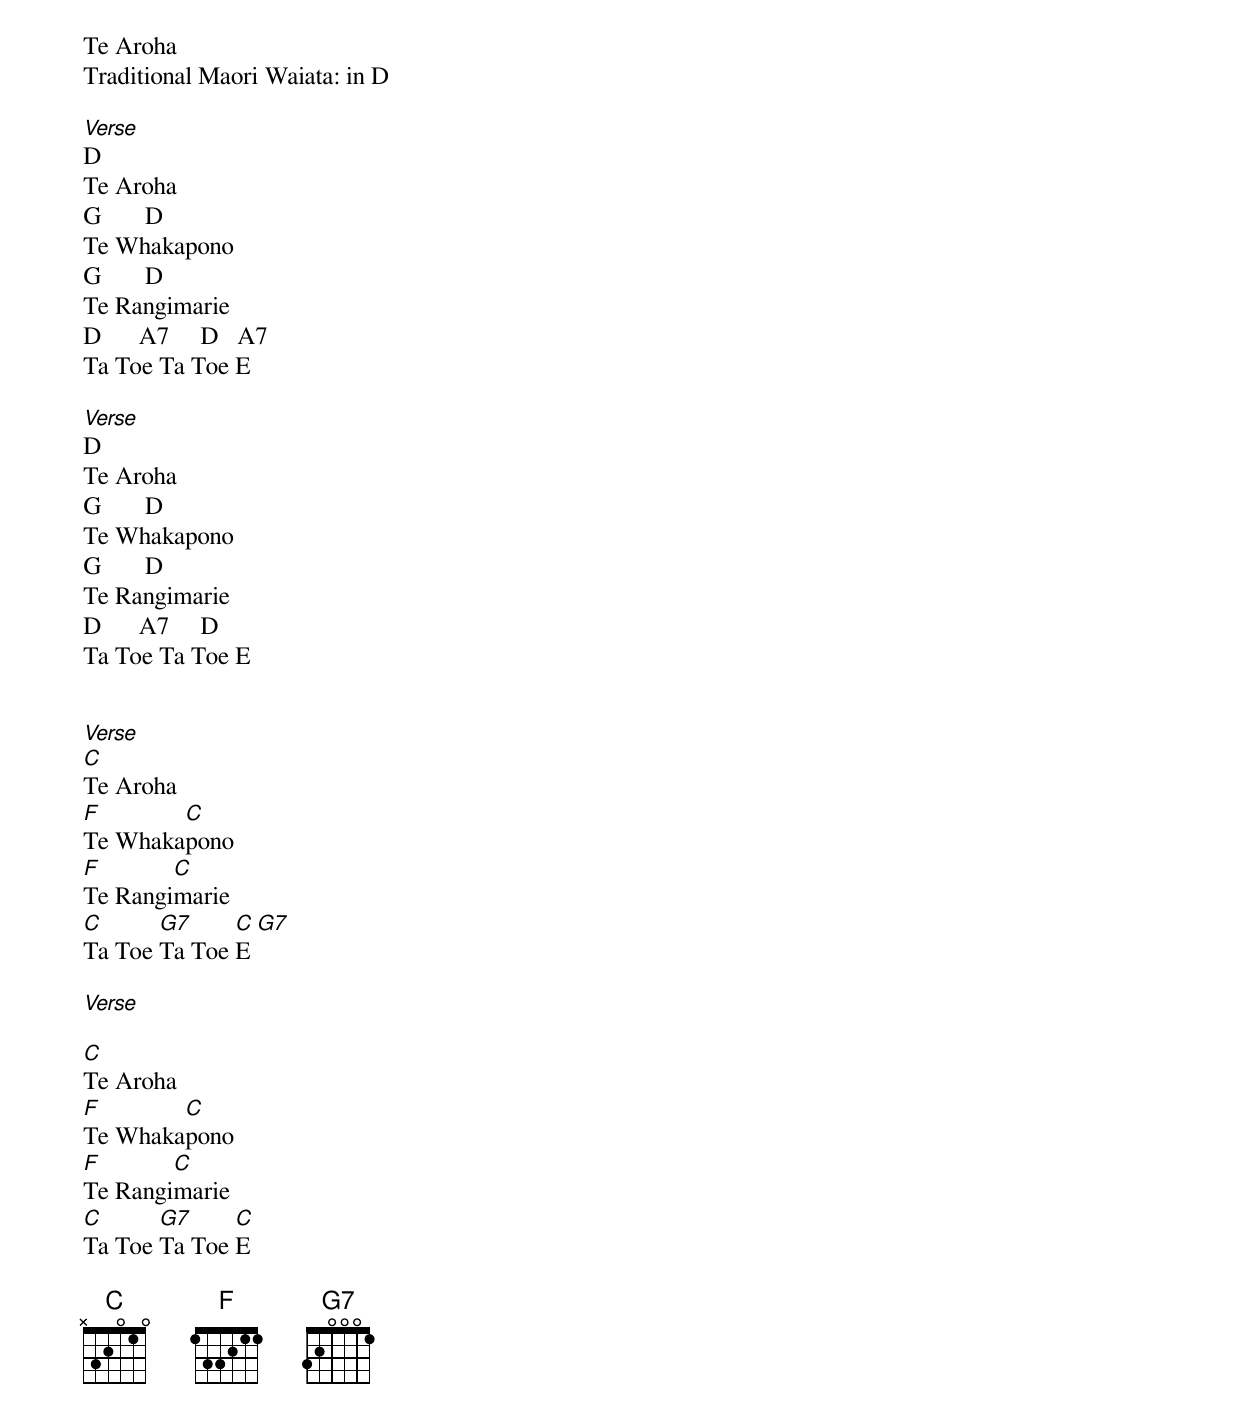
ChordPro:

Te Aroha
Traditional Maori Waiata: in D

[Verse]
D
Te Aroha
G       D
Te Whakapono
G       D
Te Rangimarie
D      A7     D   A7
Ta Toe Ta Toe E

[Verse]
D
Te Aroha
G       D
Te Whakapono
G       D
Te Rangimarie
D      A7     D
Ta Toe Ta Toe E


[Verse]
[C]Te Aroha
[F]Te Whaka[C]pono
[F]Te Rangi[C]marie
[C]Ta Toe [G7]Ta Toe [C]E [G7]

[Verse]

[C]Te Aroha
[F]Te Whaka[C]pono
[F]Te Rangi[C]marie
[C]Ta Toe [G7]Ta Toe [C]E

{% include music-notes.html %}
